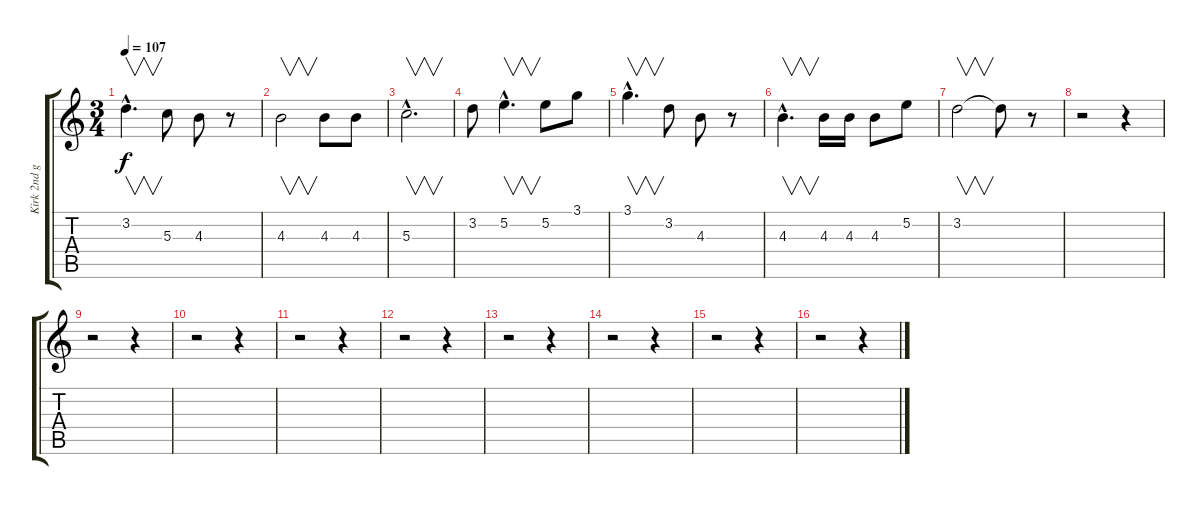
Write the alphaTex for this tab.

\track ("Kirk 2nd guitar" "Kirk 2nd g") {instrument distortionguitar}
\staff {score tabs}
\tuning (E4 B3 G3 D3 A2 E2) {hide}
\ts (3 4)
\tempo 107
\clef g2
\ks c
3.2{hac}.4{v d dy f} 5.3.8 4.3.8 r.8 |
4.3.2{v} 4.3.8 4.3.8 |
5.3{hac}.2{v d} |
3.2.8 5.2{hac}.4{v d} 5.2.8 3.1.8 |
3.1{hac}.4{v d} 3.2.8 4.3.8 r.8 |
4.3{hac}.4{v d} 4.3.16 4.3.16 4.3.8 5.2.8 |
3.2.2{v} 3.2{t}.8 r.8 |
r.2 r.4 |
r.2 r.4 |
r.2 r.4 |
r.2 r.4 |
r.2 r.4 |
r.2 r.4 |
r.2 r.4 |
r.2 r.4 |
r.2 r.4
